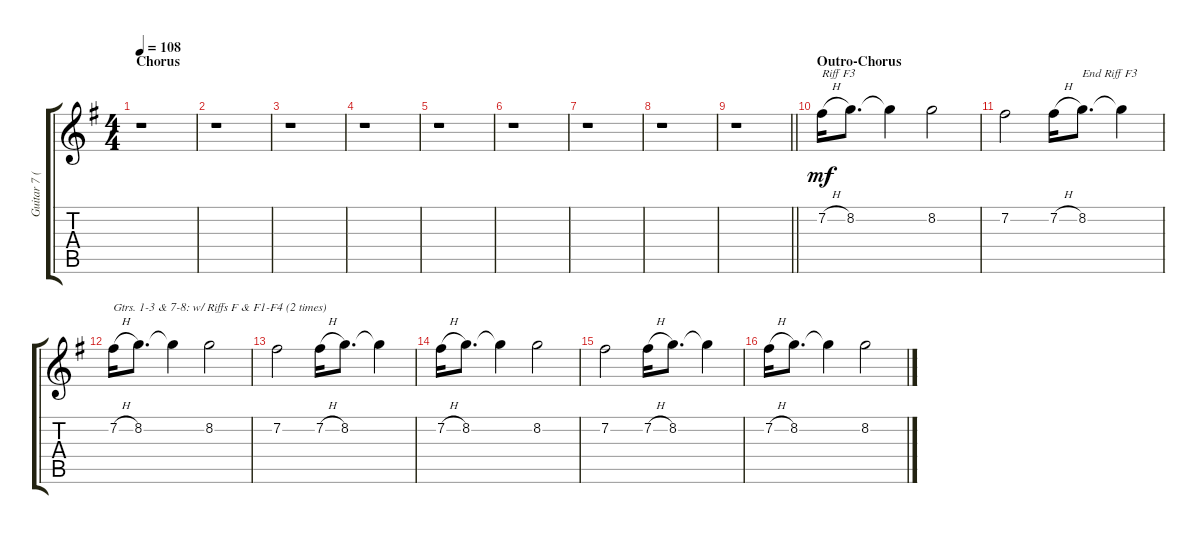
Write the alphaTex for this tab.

\track ("Guitar 7 (dist.)" "Guitar 7 (") {instrument distortionguitar}
\staff {score tabs}
\tuning (E4 B3 G3 D3 A2 E2) {hide}
\ts (4 4)
\section ("" "Chorus")
\tempo 108
\clef g2
\ks eminor
r.1{dy mf} |
r.1 |
r.1 |
r.1 |
r.1 |
r.1 |
r.1 |
r.1 |
\barLineRight lightlight
r.1 |
\section ("" "Outro-Chorus")
7.2{h}.16{txt "Riff F3"} 8.2.8{d} 8.2{t}.4 8.2.2 |
7.2.2 7.2{h}.16 8.2.8{d txt "End Riff F3"} 8.2{t}.4 |
7.2{h}.16{txt "Gtrs. 1-3 & 7-8: w/ Riffs F & F1-F4 (2 times)"} 8.2.8{d} 8.2{t}.4 8.2.2 |
7.2.2 7.2{h}.16 8.2.8{d} 8.2{t}.4 |
7.2{h}.16 8.2.8{d} 8.2{t}.4 8.2.2 |
7.2.2 7.2{h}.16 8.2.8{d} 8.2{t}.4 |
7.2{h}.16 8.2.8{d} 8.2{t}.4 8.2.2
